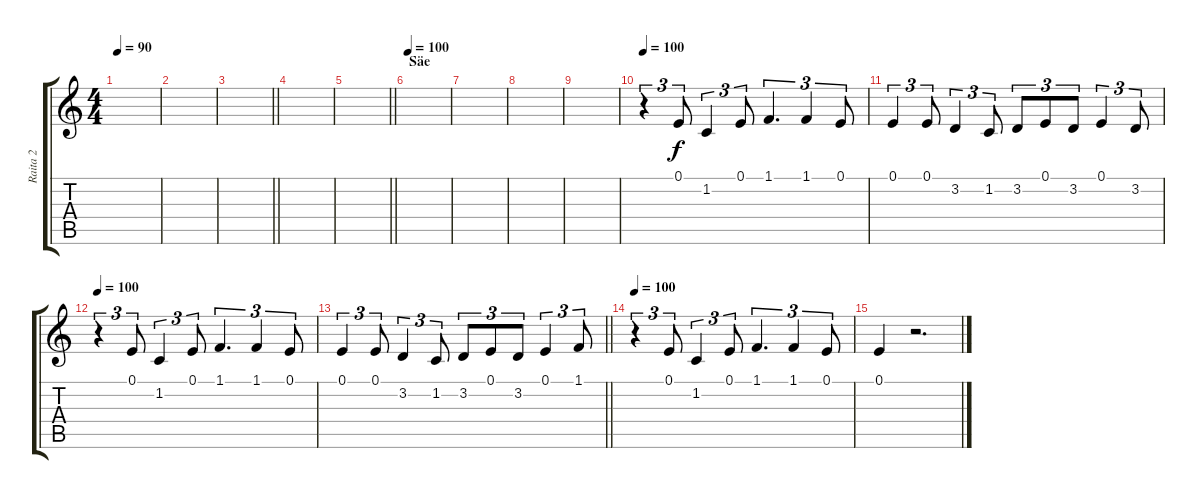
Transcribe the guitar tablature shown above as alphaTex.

\track ("Raita 2" "Raita 2") {instrument violin}
\staff {score tabs}
\tuning (E4 B3 G3 D3 A2 E2) {hide}
\ts (4 4)
\tempo 90
\clef g2
\ks c
|
|
\barLineRight lightlight
|
|
\barLineRight lightlight
|
\section ("" "Säe")
\tempo 100
|
|
|
|
\tempo 100
r.4{tu (3 2)} 0.1.8{tu (3 2)} 1.2.4{tu (3 2)} 0.1.8{tu (3 2)} 1.1.4{d tu (3 2)} 1.1.4{tu (3 2)} 0.1.8{tu (3 2)} |
0.1.4{tu (3 2)} 0.1.8{tu (3 2)} 3.2.4{tu (3 2)} 1.2.8{tu (3 2)} 3.2.8{tu (3 2)} 0.1.8{tu (3 2)} 3.2.8{tu (3 2)} 0.1.4{tu (3 2)} 3.2.8{tu (3 2)} |
\tempo 100
r.4{tu (3 2)} 0.1.8{tu (3 2)} 1.2.4{tu (3 2)} 0.1.8{tu (3 2)} 1.1.4{d tu (3 2)} 1.1.4{tu (3 2)} 0.1.8{tu (3 2)} |
\barLineRight lightlight
0.1.4{tu (3 2)} 0.1.8{tu (3 2)} 3.2.4{tu (3 2)} 1.2.8{tu (3 2)} 3.2.8{tu (3 2)} 0.1.8{tu (3 2)} 3.2.8{tu (3 2)} 0.1.4{tu (3 2)} 1.1.8{tu (3 2)} |
\tempo 100
r.4{tu (3 2)} 0.1.8{tu (3 2)} 1.2.4{tu (3 2)} 0.1.8{tu (3 2)} 1.1.4{d tu (3 2)} 1.1.4{tu (3 2)} 0.1.8{tu (3 2)} |
0.1.4 r.2{d}
